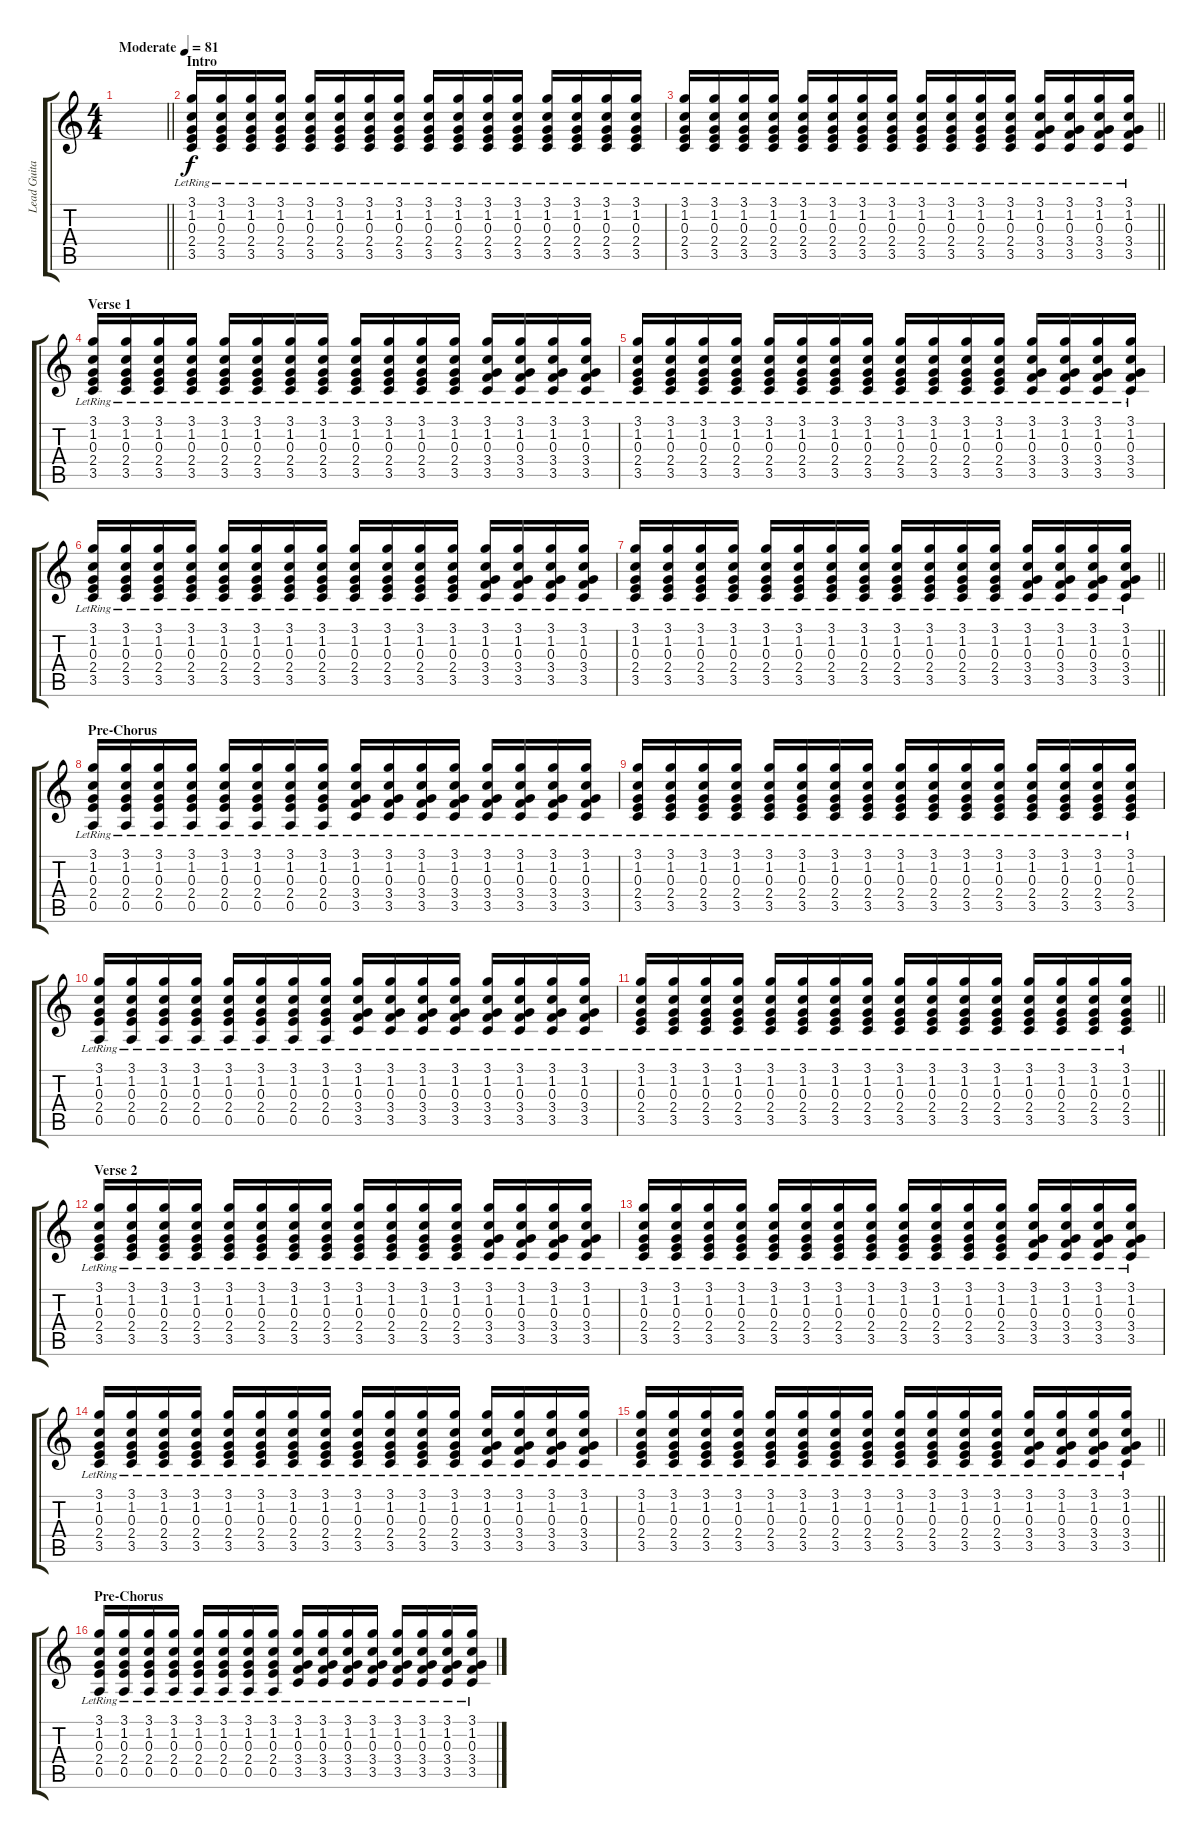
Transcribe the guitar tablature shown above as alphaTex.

\track ("Lead Guitar" "Lead Guita") {instrument distortionguitar}
\staff {score tabs}
\tuning (E4 B3 G3 D3 A2 E2) {hide}
\ts (4 4)
\tempo (81 "Moderate")
\clef g2
\barLineRight lightlight
\ks c
|
\section ("" "Intro")
(3.1{lr} 1.2{lr} 0.3{lr} 2.4{lr} 3.5{lr}).16 (3.1{lr} 1.2{lr} 0.3{lr} 2.4{lr} 3.5).16 (3.1{lr} 1.2{lr} 0.3{lr} 2.4{lr} 3.5{lr}).16 (3.1{lr} 1.2{lr} 0.3{lr} 2.4{lr} 3.5{lr}).16 (3.1{lr} 1.2{lr} 0.3{lr} 2.4{lr} 3.5{lr}).16 (3.1{lr} 1.2{lr} 0.3{lr} 2.4{lr} 3.5{lr}).16 (3.1{lr} 1.2{lr} 0.3{lr} 2.4{lr} 3.5{lr}).16 (3.1{lr} 1.2{lr} 0.3{lr} 2.4{lr} 3.5{lr}).16 (3.1{lr} 1.2{lr} 0.3{lr} 2.4{lr} 3.5{lr}).16 (3.1{lr} 1.2{lr} 0.3{lr} 2.4{lr} 3.5{lr}).16 (3.1{lr} 1.2{lr} 0.3{lr} 2.4{lr} 3.5{lr}).16 (3.1{lr} 1.2{lr} 0.3{lr} 2.4{lr} 3.5{lr}).16 (3.1{lr} 1.2{lr} 0.3{lr} 2.4{lr} 3.5{lr}).16 (3.1{lr} 1.2{lr} 0.3{lr} 2.4{lr} 3.5).16 (3.1{lr} 1.2{lr} 0.3{lr} 2.4{lr} 3.5{lr}).16 (3.1{lr} 1.2{lr} 0.3{lr} 2.4{lr} 3.5{lr}).16 |
\barLineRight lightlight
(3.1{lr} 1.2{lr} 0.3{lr} 2.4{lr} 3.5{lr}).16 (3.1{lr} 1.2{lr} 0.3{lr} 2.4{lr} 3.5).16 (3.1{lr} 1.2{lr} 0.3{lr} 2.4{lr} 3.5{lr}).16 (3.1{lr} 1.2{lr} 0.3{lr} 2.4{lr} 3.5{lr}).16 (3.1{lr} 1.2{lr} 0.3{lr} 2.4{lr} 3.5{lr}).16 (3.1{lr} 1.2{lr} 0.3{lr} 2.4{lr} 3.5{lr}).16 (3.1{lr} 1.2{lr} 0.3{lr} 2.4{lr} 3.5{lr}).16 (3.1{lr} 1.2{lr} 0.3{lr} 2.4{lr} 3.5{lr}).16 (3.1{lr} 1.2{lr} 0.3{lr} 2.4{lr} 3.5{lr}).16 (3.1{lr} 1.2{lr} 0.3{lr} 2.4{lr} 3.5{lr}).16 (3.1{lr} 1.2{lr} 0.3{lr} 2.4{lr} 3.5{lr}).16 (3.1{lr} 1.2{lr} 0.3{lr} 2.4{lr} 3.5{lr}).16 (3.1{lr} 1.2{lr} 0.3{lr} 3.4{lr} 3.5{lr}).16 (3.1{lr} 1.2{lr} 0.3{lr} 3.4{lr} 3.5).16 (3.1{lr} 1.2{lr} 0.3{lr} 3.4{lr} 3.5{lr}).16 (3.1{lr} 1.2{lr} 0.3{lr} 3.4{lr} 3.5{lr}).16 |
\section ("" "Verse 1")
(3.1{lr} 1.2{lr} 0.3{lr} 2.4{lr} 3.5{lr}).16 (3.1{lr} 1.2{lr} 0.3{lr} 2.4{lr} 3.5).16 (3.1{lr} 1.2{lr} 0.3{lr} 2.4{lr} 3.5{lr}).16 (3.1{lr} 1.2{lr} 0.3{lr} 2.4{lr} 3.5{lr}).16 (3.1{lr} 1.2{lr} 0.3{lr} 2.4{lr} 3.5{lr}).16 (3.1{lr} 1.2{lr} 0.3{lr} 2.4{lr} 3.5{lr}).16 (3.1{lr} 1.2{lr} 0.3{lr} 2.4{lr} 3.5{lr}).16 (3.1{lr} 1.2{lr} 0.3{lr} 2.4{lr} 3.5{lr}).16 (3.1{lr} 1.2{lr} 0.3{lr} 2.4{lr} 3.5{lr}).16 (3.1{lr} 1.2{lr} 0.3{lr} 2.4{lr} 3.5{lr}).16 (3.1{lr} 1.2{lr} 0.3{lr} 2.4{lr} 3.5{lr}).16 (3.1{lr} 1.2{lr} 0.3{lr} 2.4{lr} 3.5{lr}).16 (3.1{lr} 1.2{lr} 0.3{lr} 3.4{lr} 3.5{lr}).16 (3.1{lr} 1.2{lr} 0.3{lr} 3.4{lr} 3.5).16 (3.1{lr} 1.2{lr} 0.3{lr} 3.4{lr} 3.5{lr}).16 (3.1{lr} 1.2{lr} 0.3{lr} 3.4{lr} 3.5{lr}).16 |
(3.1{lr} 1.2{lr} 0.3{lr} 2.4{lr} 3.5{lr}).16 (3.1{lr} 1.2{lr} 0.3{lr} 2.4{lr} 3.5).16 (3.1{lr} 1.2{lr} 0.3{lr} 2.4{lr} 3.5{lr}).16 (3.1{lr} 1.2{lr} 0.3{lr} 2.4{lr} 3.5{lr}).16 (3.1{lr} 1.2{lr} 0.3{lr} 2.4{lr} 3.5{lr}).16 (3.1{lr} 1.2{lr} 0.3{lr} 2.4{lr} 3.5{lr}).16 (3.1{lr} 1.2{lr} 0.3{lr} 2.4{lr} 3.5{lr}).16 (3.1{lr} 1.2{lr} 0.3{lr} 2.4{lr} 3.5{lr}).16 (3.1{lr} 1.2{lr} 0.3{lr} 2.4{lr} 3.5{lr}).16 (3.1{lr} 1.2{lr} 0.3{lr} 2.4{lr} 3.5{lr}).16 (3.1{lr} 1.2{lr} 0.3{lr} 2.4{lr} 3.5{lr}).16 (3.1{lr} 1.2{lr} 0.3{lr} 2.4{lr} 3.5{lr}).16 (3.1{lr} 1.2{lr} 0.3{lr} 3.4{lr} 3.5{lr}).16 (3.1{lr} 1.2{lr} 0.3{lr} 3.4{lr} 3.5).16 (3.1{lr} 1.2{lr} 0.3{lr} 3.4{lr} 3.5{lr}).16 (3.1{lr} 1.2{lr} 0.3{lr} 3.4{lr} 3.5{lr}).16 |
(3.1{lr} 1.2{lr} 0.3{lr} 2.4{lr} 3.5{lr}).16 (3.1{lr} 1.2{lr} 0.3{lr} 2.4{lr} 3.5).16 (3.1{lr} 1.2{lr} 0.3{lr} 2.4{lr} 3.5{lr}).16 (3.1{lr} 1.2{lr} 0.3{lr} 2.4{lr} 3.5{lr}).16 (3.1{lr} 1.2{lr} 0.3{lr} 2.4{lr} 3.5{lr}).16 (3.1{lr} 1.2{lr} 0.3{lr} 2.4{lr} 3.5{lr}).16 (3.1{lr} 1.2{lr} 0.3{lr} 2.4{lr} 3.5{lr}).16 (3.1{lr} 1.2{lr} 0.3{lr} 2.4{lr} 3.5{lr}).16 (3.1{lr} 1.2{lr} 0.3{lr} 2.4{lr} 3.5{lr}).16 (3.1{lr} 1.2{lr} 0.3{lr} 2.4{lr} 3.5{lr}).16 (3.1{lr} 1.2{lr} 0.3{lr} 2.4{lr} 3.5{lr}).16 (3.1{lr} 1.2{lr} 0.3{lr} 2.4{lr} 3.5{lr}).16 (3.1{lr} 1.2{lr} 0.3{lr} 3.4{lr} 3.5{lr}).16 (3.1{lr} 1.2{lr} 0.3{lr} 3.4{lr} 3.5).16 (3.1{lr} 1.2{lr} 0.3{lr} 3.4{lr} 3.5{lr}).16 (3.1{lr} 1.2{lr} 0.3{lr} 3.4{lr} 3.5{lr}).16 |
\barLineRight lightlight
(3.1{lr} 1.2{lr} 0.3{lr} 2.4{lr} 3.5{lr}).16 (3.1{lr} 1.2{lr} 0.3{lr} 2.4{lr} 3.5).16 (3.1{lr} 1.2{lr} 0.3{lr} 2.4{lr} 3.5{lr}).16 (3.1{lr} 1.2{lr} 0.3{lr} 2.4{lr} 3.5{lr}).16 (3.1{lr} 1.2{lr} 0.3{lr} 2.4{lr} 3.5{lr}).16 (3.1{lr} 1.2{lr} 0.3{lr} 2.4{lr} 3.5{lr}).16 (3.1{lr} 1.2{lr} 0.3{lr} 2.4{lr} 3.5{lr}).16 (3.1{lr} 1.2{lr} 0.3{lr} 2.4{lr} 3.5{lr}).16 (3.1{lr} 1.2{lr} 0.3{lr} 2.4{lr} 3.5{lr}).16 (3.1{lr} 1.2{lr} 0.3{lr} 2.4{lr} 3.5{lr}).16 (3.1{lr} 1.2{lr} 0.3{lr} 2.4{lr} 3.5{lr}).16 (3.1{lr} 1.2{lr} 0.3{lr} 2.4{lr} 3.5{lr}).16 (3.1{lr} 1.2{lr} 0.3{lr} 3.4{lr} 3.5{lr}).16 (3.1{lr} 1.2{lr} 0.3{lr} 3.4{lr} 3.5).16 (3.1{lr} 1.2{lr} 0.3{lr} 3.4{lr} 3.5{lr}).16 (3.1{lr} 1.2{lr} 0.3{lr} 3.4{lr} 3.5{lr}).16 |
\section ("" "Pre-Chorus")
(3.1{lr} 1.2{lr} 0.3{lr} 2.4{lr} 0.5{lr}).16 (3.1{lr} 1.2{lr} 0.3{lr} 2.4{lr} 0.5).16 (3.1{lr} 1.2{lr} 0.3{lr} 2.4{lr} 0.5{lr}).16 (3.1{lr} 1.2{lr} 0.3{lr} 2.4{lr} 0.5{lr}).16 (3.1{lr} 1.2{lr} 0.3{lr} 2.4{lr} 0.5{lr}).16 (3.1{lr} 1.2{lr} 0.3{lr} 2.4{lr} 0.5{lr}).16 (3.1{lr} 1.2{lr} 0.3{lr} 2.4{lr} 0.5{lr}).16 (3.1{lr} 1.2{lr} 0.3{lr} 2.4{lr} 0.5{lr}).16 (3.1{lr} 1.2{lr} 0.3{lr} 3.4{lr} 3.5{lr}).16 (3.1{lr} 1.2{lr} 0.3{lr} 3.4{lr} 3.5{lr}).16 (3.1{lr} 1.2{lr} 0.3{lr} 3.4{lr} 3.5{lr}).16 (3.1{lr} 1.2{lr} 0.3{lr} 3.4{lr} 3.5{lr}).16 (3.1{lr} 1.2{lr} 0.3{lr} 3.4{lr} 3.5{lr}).16 (3.1{lr} 1.2{lr} 0.3{lr} 3.4{lr} 3.5).16 (3.1{lr} 1.2{lr} 0.3{lr} 3.4{lr} 3.5{lr}).16 (3.1{lr} 1.2{lr} 0.3{lr} 3.4{lr} 3.5{lr}).16 |
(3.1{lr} 1.2{lr} 0.3{lr} 2.4{lr} 3.5{lr}).16 (3.1{lr} 1.2{lr} 0.3{lr} 2.4{lr} 3.5).16 (3.1{lr} 1.2{lr} 0.3{lr} 2.4{lr} 3.5{lr}).16 (3.1{lr} 1.2{lr} 0.3{lr} 2.4{lr} 3.5{lr}).16 (3.1{lr} 1.2{lr} 0.3{lr} 2.4{lr} 3.5{lr}).16 (3.1{lr} 1.2{lr} 0.3{lr} 2.4{lr} 3.5{lr}).16 (3.1{lr} 1.2{lr} 0.3{lr} 2.4{lr} 3.5{lr}).16 (3.1{lr} 1.2{lr} 0.3{lr} 2.4{lr} 3.5{lr}).16 (3.1{lr} 1.2{lr} 0.3{lr} 2.4{lr} 3.5{lr}).16 (3.1{lr} 1.2{lr} 0.3{lr} 2.4{lr} 3.5).16 (3.1{lr} 1.2{lr} 0.3{lr} 2.4{lr} 3.5{lr}).16 (3.1{lr} 1.2{lr} 0.3{lr} 2.4{lr} 3.5{lr}).16 (3.1{lr} 1.2{lr} 0.3{lr} 2.4{lr} 3.5{lr}).16 (3.1{lr} 1.2{lr} 0.3{lr} 2.4{lr} 3.5{lr}).16 (3.1{lr} 1.2{lr} 0.3{lr} 2.4{lr} 3.5{lr}).16 (3.1{lr} 1.2{lr} 0.3{lr} 2.4{lr} 3.5{lr}).16 |
(3.1{lr} 1.2{lr} 0.3{lr} 2.4{lr} 0.5{lr}).16 (3.1{lr} 1.2{lr} 0.3{lr} 2.4{lr} 0.5).16 (3.1{lr} 1.2{lr} 0.3{lr} 2.4{lr} 0.5{lr}).16 (3.1{lr} 1.2{lr} 0.3{lr} 2.4{lr} 0.5{lr}).16 (3.1{lr} 1.2{lr} 0.3{lr} 2.4{lr} 0.5{lr}).16 (3.1{lr} 1.2{lr} 0.3{lr} 2.4{lr} 0.5{lr}).16 (3.1{lr} 1.2{lr} 0.3{lr} 2.4{lr} 0.5{lr}).16 (3.1{lr} 1.2{lr} 0.3{lr} 2.4{lr} 0.5{lr}).16 (3.1{lr} 1.2{lr} 0.3{lr} 3.4{lr} 3.5{lr}).16 (3.1{lr} 1.2{lr} 0.3{lr} 3.4{lr} 3.5{lr}).16 (3.1{lr} 1.2{lr} 0.3{lr} 3.4{lr} 3.5{lr}).16 (3.1{lr} 1.2{lr} 0.3{lr} 3.4{lr} 3.5{lr}).16 (3.1{lr} 1.2{lr} 0.3{lr} 3.4{lr} 3.5{lr}).16 (3.1{lr} 1.2{lr} 0.3{lr} 3.4{lr} 3.5).16 (3.1{lr} 1.2{lr} 0.3{lr} 3.4{lr} 3.5{lr}).16 (3.1{lr} 1.2{lr} 0.3{lr} 3.4{lr} 3.5{lr}).16 |
\barLineRight lightlight
(3.1{lr} 1.2{lr} 0.3{lr} 2.4{lr} 3.5{lr}).16 (3.1{lr} 1.2{lr} 0.3{lr} 2.4{lr} 3.5).16 (3.1{lr} 1.2{lr} 0.3{lr} 2.4{lr} 3.5{lr}).16 (3.1{lr} 1.2{lr} 0.3{lr} 2.4{lr} 3.5{lr}).16 (3.1{lr} 1.2{lr} 0.3{lr} 2.4{lr} 3.5{lr}).16 (3.1{lr} 1.2{lr} 0.3{lr} 2.4{lr} 3.5{lr}).16 (3.1{lr} 1.2{lr} 0.3{lr} 2.4{lr} 3.5{lr}).16 (3.1{lr} 1.2{lr} 0.3{lr} 2.4{lr} 3.5{lr}).16 (3.1{lr} 1.2{lr} 0.3{lr} 2.4{lr} 3.5{lr}).16 (3.1{lr} 1.2{lr} 0.3{lr} 2.4{lr} 3.5).16 (3.1{lr} 1.2{lr} 0.3{lr} 2.4{lr} 3.5{lr}).16 (3.1{lr} 1.2{lr} 0.3{lr} 2.4{lr} 3.5{lr}).16 (3.1{lr} 1.2{lr} 0.3{lr} 2.4{lr} 3.5{lr}).16 (3.1{lr} 1.2{lr} 0.3{lr} 2.4{lr} 3.5{lr}).16 (3.1{lr} 1.2{lr} 0.3{lr} 2.4{lr} 3.5{lr}).16 (3.1{lr} 1.2{lr} 0.3{lr} 2.4{lr} 3.5{lr}).16 |
\section ("" "Verse 2")
(3.1{lr} 1.2{lr} 0.3{lr} 2.4{lr} 3.5{lr}).16 (3.1{lr} 1.2{lr} 0.3{lr} 2.4{lr} 3.5).16 (3.1{lr} 1.2{lr} 0.3{lr} 2.4{lr} 3.5{lr}).16 (3.1{lr} 1.2{lr} 0.3{lr} 2.4{lr} 3.5{lr}).16 (3.1{lr} 1.2{lr} 0.3{lr} 2.4{lr} 3.5{lr}).16 (3.1{lr} 1.2{lr} 0.3{lr} 2.4{lr} 3.5{lr}).16 (3.1{lr} 1.2{lr} 0.3{lr} 2.4{lr} 3.5{lr}).16 (3.1{lr} 1.2{lr} 0.3{lr} 2.4{lr} 3.5{lr}).16 (3.1{lr} 1.2{lr} 0.3{lr} 2.4{lr} 3.5{lr}).16 (3.1{lr} 1.2{lr} 0.3{lr} 2.4{lr} 3.5{lr}).16 (3.1{lr} 1.2{lr} 0.3{lr} 2.4{lr} 3.5{lr}).16 (3.1{lr} 1.2{lr} 0.3{lr} 2.4{lr} 3.5{lr}).16 (3.1{lr} 1.2{lr} 0.3{lr} 3.4{lr} 3.5{lr}).16 (3.1{lr} 1.2{lr} 0.3{lr} 3.4{lr} 3.5).16 (3.1{lr} 1.2{lr} 0.3{lr} 3.4{lr} 3.5{lr}).16 (3.1{lr} 1.2{lr} 0.3{lr} 3.4{lr} 3.5{lr}).16 |
(3.1{lr} 1.2{lr} 0.3{lr} 2.4{lr} 3.5{lr}).16 (3.1{lr} 1.2{lr} 0.3{lr} 2.4{lr} 3.5).16 (3.1{lr} 1.2{lr} 0.3{lr} 2.4{lr} 3.5{lr}).16 (3.1{lr} 1.2{lr} 0.3{lr} 2.4{lr} 3.5{lr}).16 (3.1{lr} 1.2{lr} 0.3{lr} 2.4{lr} 3.5{lr}).16 (3.1{lr} 1.2{lr} 0.3{lr} 2.4{lr} 3.5{lr}).16 (3.1{lr} 1.2{lr} 0.3{lr} 2.4{lr} 3.5{lr}).16 (3.1{lr} 1.2{lr} 0.3{lr} 2.4{lr} 3.5{lr}).16 (3.1{lr} 1.2{lr} 0.3{lr} 2.4{lr} 3.5{lr}).16 (3.1{lr} 1.2{lr} 0.3{lr} 2.4{lr} 3.5{lr}).16 (3.1{lr} 1.2{lr} 0.3{lr} 2.4{lr} 3.5{lr}).16 (3.1{lr} 1.2{lr} 0.3{lr} 2.4{lr} 3.5{lr}).16 (3.1{lr} 1.2{lr} 0.3{lr} 3.4{lr} 3.5{lr}).16 (3.1{lr} 1.2{lr} 0.3{lr} 3.4{lr} 3.5).16 (3.1{lr} 1.2{lr} 0.3{lr} 3.4{lr} 3.5{lr}).16 (3.1{lr} 1.2{lr} 0.3{lr} 3.4{lr} 3.5{lr}).16 |
(3.1{lr} 1.2{lr} 0.3{lr} 2.4{lr} 3.5{lr}).16 (3.1{lr} 1.2{lr} 0.3{lr} 2.4{lr} 3.5).16 (3.1{lr} 1.2{lr} 0.3{lr} 2.4{lr} 3.5{lr}).16 (3.1{lr} 1.2{lr} 0.3{lr} 2.4{lr} 3.5{lr}).16 (3.1{lr} 1.2{lr} 0.3{lr} 2.4{lr} 3.5{lr}).16 (3.1{lr} 1.2{lr} 0.3{lr} 2.4{lr} 3.5{lr}).16 (3.1{lr} 1.2{lr} 0.3{lr} 2.4{lr} 3.5{lr}).16 (3.1{lr} 1.2{lr} 0.3{lr} 2.4{lr} 3.5{lr}).16 (3.1{lr} 1.2{lr} 0.3{lr} 2.4{lr} 3.5{lr}).16 (3.1{lr} 1.2{lr} 0.3{lr} 2.4{lr} 3.5{lr}).16 (3.1{lr} 1.2{lr} 0.3{lr} 2.4{lr} 3.5{lr}).16 (3.1{lr} 1.2{lr} 0.3{lr} 2.4{lr} 3.5{lr}).16 (3.1{lr} 1.2{lr} 0.3{lr} 3.4{lr} 3.5{lr}).16 (3.1{lr} 1.2{lr} 0.3{lr} 3.4{lr} 3.5).16 (3.1{lr} 1.2{lr} 0.3{lr} 3.4{lr} 3.5{lr}).16 (3.1{lr} 1.2{lr} 0.3{lr} 3.4{lr} 3.5{lr}).16 |
\barLineRight lightlight
(3.1{lr} 1.2{lr} 0.3{lr} 2.4{lr} 3.5{lr}).16 (3.1{lr} 1.2{lr} 0.3{lr} 2.4{lr} 3.5).16 (3.1{lr} 1.2{lr} 0.3{lr} 2.4{lr} 3.5{lr}).16 (3.1{lr} 1.2{lr} 0.3{lr} 2.4{lr} 3.5{lr}).16 (3.1{lr} 1.2{lr} 0.3{lr} 2.4{lr} 3.5{lr}).16 (3.1{lr} 1.2{lr} 0.3{lr} 2.4{lr} 3.5{lr}).16 (3.1{lr} 1.2{lr} 0.3{lr} 2.4{lr} 3.5{lr}).16 (3.1{lr} 1.2{lr} 0.3{lr} 2.4{lr} 3.5{lr}).16 (3.1{lr} 1.2{lr} 0.3{lr} 2.4{lr} 3.5{lr}).16 (3.1{lr} 1.2{lr} 0.3{lr} 2.4{lr} 3.5{lr}).16 (3.1{lr} 1.2{lr} 0.3{lr} 2.4{lr} 3.5{lr}).16 (3.1{lr} 1.2{lr} 0.3{lr} 2.4{lr} 3.5{lr}).16 (3.1{lr} 1.2{lr} 0.3{lr} 3.4{lr} 3.5{lr}).16 (3.1{lr} 1.2{lr} 0.3{lr} 3.4{lr} 3.5).16 (3.1{lr} 1.2{lr} 0.3{lr} 3.4{lr} 3.5{lr}).16 (3.1{lr} 1.2{lr} 0.3{lr} 3.4{lr} 3.5{lr}).16 |
\section ("" "Pre-Chorus")
(3.1{lr} 1.2{lr} 0.3{lr} 2.4{lr} 0.5{lr}).16 (3.1{lr} 1.2{lr} 0.3{lr} 2.4{lr} 0.5).16 (3.1{lr} 1.2{lr} 0.3{lr} 2.4{lr} 0.5{lr}).16 (3.1{lr} 1.2{lr} 0.3{lr} 2.4{lr} 0.5{lr}).16 (3.1{lr} 1.2{lr} 0.3{lr} 2.4{lr} 0.5{lr}).16 (3.1{lr} 1.2{lr} 0.3{lr} 2.4{lr} 0.5{lr}).16 (3.1{lr} 1.2{lr} 0.3{lr} 2.4{lr} 0.5{lr}).16 (3.1{lr} 1.2{lr} 0.3{lr} 2.4{lr} 0.5{lr}).16 (3.1{lr} 1.2{lr} 0.3{lr} 3.4{lr} 3.5{lr}).16 (3.1{lr} 1.2{lr} 0.3{lr} 3.4{lr} 3.5{lr}).16 (3.1{lr} 1.2{lr} 0.3{lr} 3.4{lr} 3.5{lr}).16 (3.1{lr} 1.2{lr} 0.3{lr} 3.4{lr} 3.5{lr}).16 (3.1{lr} 1.2{lr} 0.3{lr} 3.4{lr} 3.5{lr}).16 (3.1{lr} 1.2{lr} 0.3{lr} 3.4{lr} 3.5).16 (3.1{lr} 1.2{lr} 0.3{lr} 3.4{lr} 3.5{lr}).16 (3.1{lr} 1.2{lr} 0.3{lr} 3.4{lr} 3.5{lr}).16
